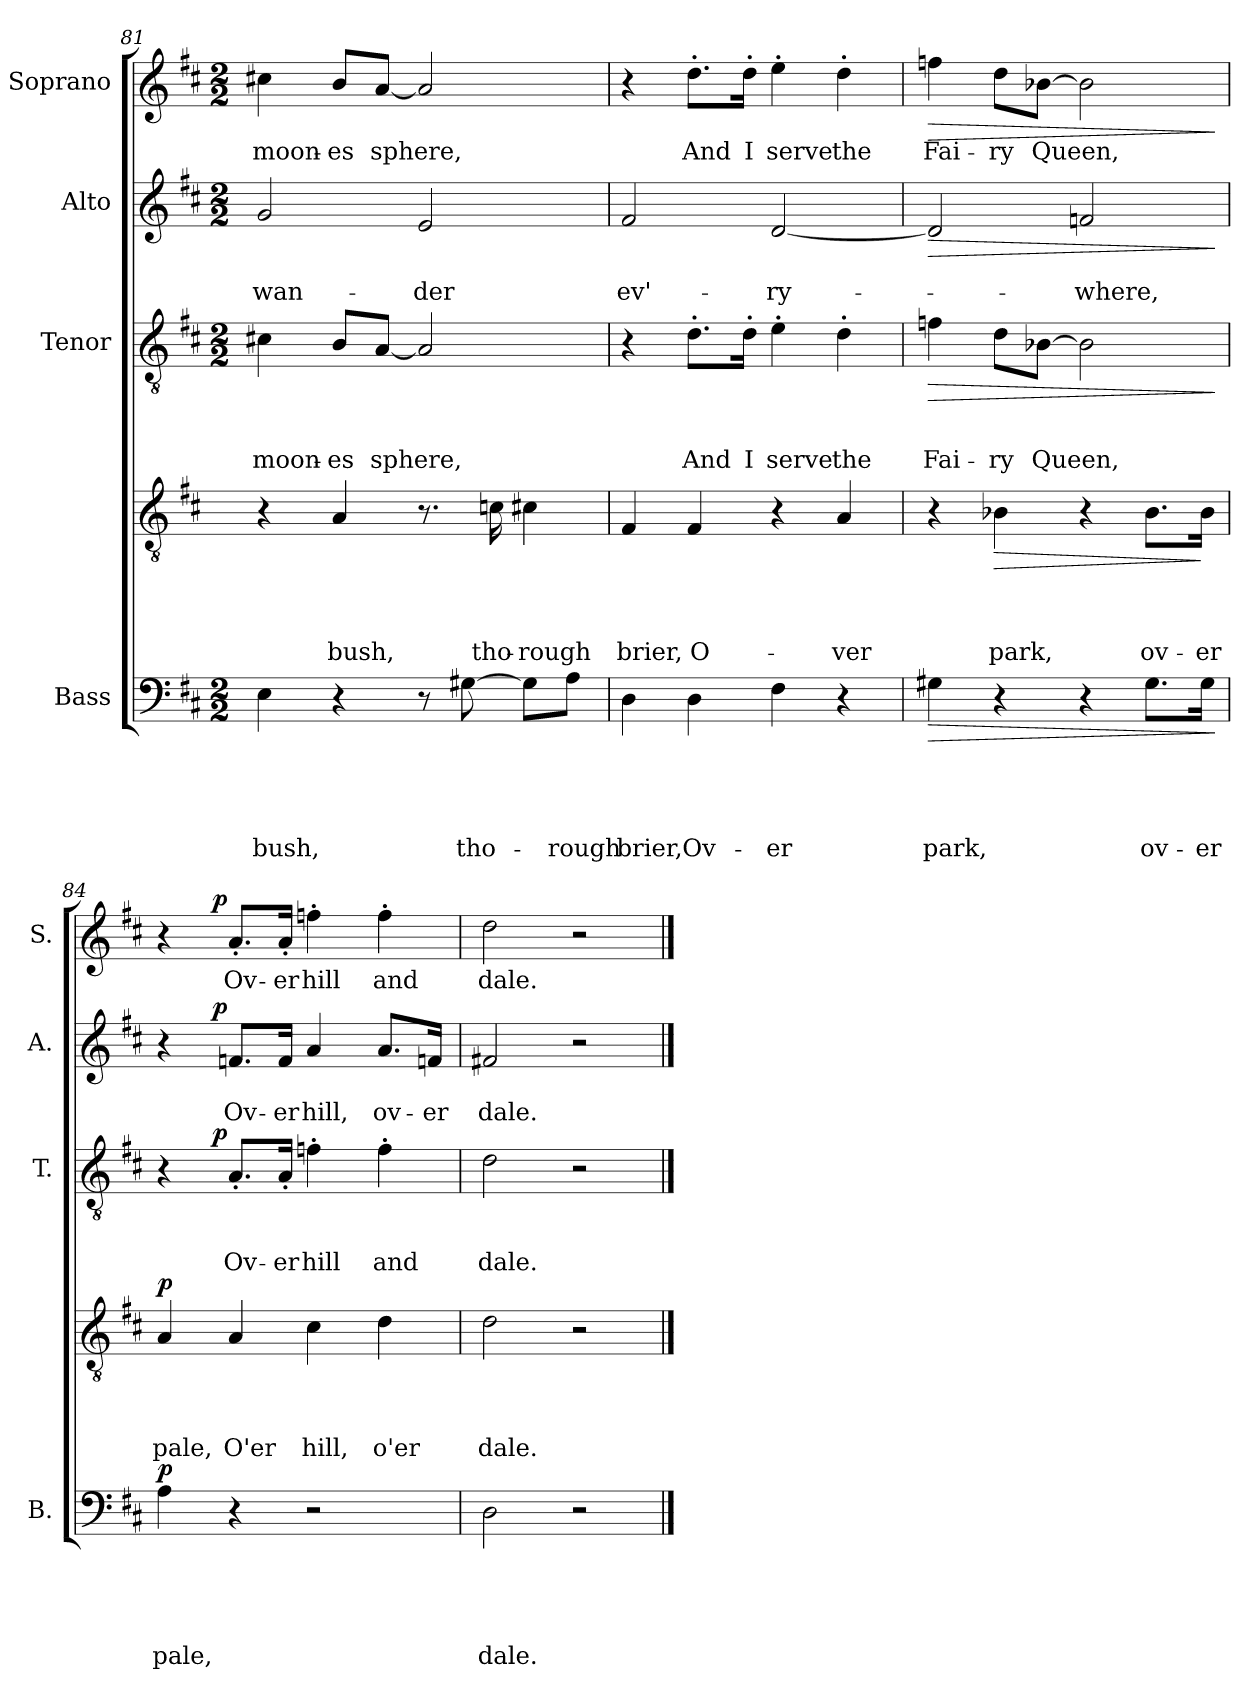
**kern	**text	**text	**text	**text	**text	**dynam	**kern	**text	**text	**text	**text	**dynam	**kern	**text	**text	**text	**dynam	**kern	**text	**text	**dynam	**kern	**text	**dynam
*part5	*part5	*part5	*part5	*part5	*part5	*part5	*part4	*part4	*part4	*part4	*part4	*part4	*part3	*part3	*part3	*part3	*part3	*part2	*part2	*part2	*part2	*part1	*part1	*part1
*staff5	*staff5	*staff5	*staff5	*staff5	*staff5	*staff5	*staff4	*staff4	*staff4	*staff4	*staff4	*staff4	*staff3	*staff3	*staff3	*staff3	*staff3	*staff2	*staff2	*staff2	*staff2	*staff1	*staff1	*staff1
*I"Bass	*	*	*	*	*	*	*	*	*	*	*	*	*I"Tenor	*	*	*	*	*I"Alto	*	*	*	*I"Soprano	*	*
*I'B.	*	*	*	*	*	*	*	*	*	*	*	*	*I'T.	*	*	*	*	*I'A.	*	*	*	*I'S.	*	*
*clefF4	*	*	*	*	*	*	*clefGv2	*	*	*	*	*	*clefGv2	*	*	*	*	*clefG2	*	*	*	*clefG2	*	*
*k[f#c#]	*	*	*	*	*	*	*k[f#c#]	*	*	*	*	*	*k[f#c#]	*	*	*	*	*k[f#c#]	*	*	*	*k[f#c#]	*	*
*D:	*	*	*	*	*	*	*D:	*	*	*	*	*	*D:	*	*	*	*	*D:	*	*	*	*D:	*	*
*M2/2	*	*	*	*	*	*	*	*	*	*	*	*	*M2/2	*	*	*	*	*M2/2	*	*	*	*M2/2	*	*
=81	=81	=81	=81	=81	=81	=81	=81	=81	=81	=81	=81	=81	=81	=81	=81	=81	=81	=81	=81	=81	=81	=81	=81	=81
!	!	!	!	!	!LO:LY:b	!	!	!	!	!	!	!	!	!	!	!LO:LY:b	!	!	!	!LO:LY:b	!	!	!LO:LY:b	!
4E\	.	.	.	.	bush,	.	4r	.	.	.	.	.	4c#X\	.	.	moon-	.	2g/	.	wan-	.	4cc#X\	moon-	.
!	!	!	!	!	!	!	!	!	!	!	!LO:LY:b	!	!	!	!	!LO:LY:b	!	!	!	!	!	!	!LO:LY:b	!
4r	.	.	.	.	.	.	4A/	.	.	.	bush,	.	8B/L	.	.	-es	.	.	.	.	.	8b/L	-es	.
!	!	!	!	!	!	!	!	!	!	!	!	!	!	!	!	!LO:LY:b	!	!	!	!	!	!	!LO:LY:b	!
.	.	.	.	.	.	.	.	.	.	.	.	.	[<8A/J	.	.	sphere,	.	.	.	.	.	[<8a/J	sphere,	.
!	!	!	!	!	!	!	!	!	!	!	!	!	!	!	!	!	!	!	!	!LO:LY:b	!	!	!	!
8r	.	.	.	.	.	.	8.r	.	.	.	.	.	2A/]	.	.	.	.	2e/	.	-der	.	2a/]	.	.
!	!	!	!	!	!LO:LY:b	!	!	!	!	!	!	!	!	!	!	!	!	!	!	!	!	!	!	!
[>8G#X\	.	.	.	.	tho-	.	.	.	.	.	.	.	.	.	.	.	.	.	.	.	.	.	.	.
!	!	!	!	!	!	!	!	!	!	!	!LO:LY:b	!	!	!	!	!	!	!	!	!	!	!	!	!
.	.	.	.	.	.	.	16cn\	.	.	.	tho-	.	.	.	.	.	.	.	.	.	.	.	.	.
!	!	!	!	!	!	!	!	!	!	!	!LO:LY:b	!	!	!	!	!	!	!	!	!	!	!	!	!
8G#\L]	.	.	.	.	.	.	4c#X\	.	.	.	-rough	.	.	.	.	.	.	.	.	.	.	.	.	.
!	!	!	!	!	!LO:LY:b	!	!	!	!	!	!	!	!	!	!	!	!	!	!	!	!	!	!	!
8A\J	.	.	.	.	-rough	.	.	.	.	.	.	.	.	.	.	.	.	.	.	.	.	.	.	.
!!LO:LB:g=z
=82	=82	=82	=82	=82	=82	=82	=82	=82	=82	=82	=82	=82	=82	=82	=82	=82	=82	=82	=82	=82	=82	=82	=82	=82
!	!	!	!	!	!LO:LY:b	!	!	!	!	!	!LO:LY:b	!	!	!	!	!	!	!	!	!LO:LY:b	!	!	!	!
4D\	.	.	.	.	brier,	.	4F#/	.	.	.	brier,	.	4r	.	.	.	.	2f#/	.	ev'-	.	4r	.	.
!	!	!	!	!	!LO:LY:b	!	!	!	!	!	!LO:LY:b	!	!	!	!	!LO:LY:b	!	!	!	!	!	!	!LO:LY:b	!
4D\	.	.	.	.	Ov-	.	4F#/	.	.	.	O-	.	8.d'>\L	.	.	And	.	.	.	.	.	8.dd'>\L	And	.
!	!	!	!	!	!	!	!	!	!	!	!	!	!	!	!	!LO:LY:b	!	!	!	!	!	!	!LO:LY:b	!
.	.	.	.	.	.	.	.	.	.	.	.	.	16d'>\Jk	.	.	I	.	.	.	.	.	16dd'>\Jk	I	.
!	!	!	!	!	!LO:LY:b	!	!	!	!	!	!	!	!	!	!	!LO:LY:b	!	!	!	!LO:LY:b	!	!	!LO:LY:b	!
4F#\	.	.	.	.	-er	.	4r	.	.	.	.	.	4e'>\	.	.	serve	.	[<2d/	.	-ry-	.	4ee'>\	serve	.
!	!	!	!	!	!	!	!	!	!	!	!LO:LY:b	!	!	!	!	!LO:LY:b	!	!	!	!	!	!	!LO:LY:b	!
4r	.	.	.	.	.	.	4A/	.	.	.	-ver	.	4d'>\	.	.	the	.	.	.	.	.	4dd'>\	the	.
=83	=83	=83	=83	=83	=83	=83	=83	=83	=83	=83	=83	=83	=83	=83	=83	=83	=83	=83	=83	=83	=83	=83	=83	=83
!	!	!	!	!	!LO:LY:b	!LO:HP:b	!	!	!	!	!	!	!	!	!	!LO:LY:b	!LO:HP:b	!	!	!	!LO:HP:b	!	!LO:LY:b	!LO:HP:b
4G#X\	.	.	.	.	park,	>	4r	.	.	.	.	.	4fn\	.	.	Fai-	>	2d/]	.	.	>	4ffn\	Fai-	>
!	!	!	!	!	!	!	!	!	!	!	!LO:LY:b	!LO:HP:b	!	!	!	!LO:LY:b	!	!	!	!	!	!	!LO:LY:b	!
4r	.	.	.	.	.	.	4B-X\	.	.	.	park,	>	8d\L	.	.	-ry	.	.	.	.	.	8dd\L	-ry	.
!	!	!	!	!	!	!	!	!	!	!	!	!	!	!	!	!LO:LY:b	!	!	!	!	!	!	!LO:LY:b	!
.	.	.	.	.	.	.	.	.	.	.	.	.	[>8B-X\J	.	.	Queen,	.	.	.	.	.	[>8b-X\J	Queen,	.
!	!	!	!	!	!	!	!	!	!	!	!	!	!	!	!	!	!	!	!	!LO:LY:b	!	!	!	!
4r	.	.	.	.	.	.	4r	.	.	.	.	.	2B-\]	.	.	.	.	2fn/	.	-where,	.	2b-\]	.	.
!	!	!	!	!	!LO:LY:b	!	!	!	!	!	!LO:LY:b	!	!	!	!	!	!	!	!	!	!	!	!	!
8.G#\L	.	.	.	.	ov-	.	8.B-\L	.	.	.	ov-	.	.	.	.	.	.	.	.	.	.	.	.	.
!	!	!	!	!	!LO:LY:b	!	!	!	!	!	!LO:LY:b	!	!	!	!	!	!	!	!	!	!	!	!	!
16G#\Jk	.	.	.	.	-er	.	16B-\Jk	.	.	.	-er	]	.	.	.	.	.	.	.	.	.	.	.	.
.	.	.	.	.	.	]	.	.	.	.	.	.	.	.	.	.	]	.	.	.	]	.	.	]
=84	=84	=84	=84	=84	=84	=84	=84	=84	=84	=84	=84	=84	=84	=84	=84	=84	=84	=84	=84	=84	=84	=84	=84	=84
!	!	!	!	!	!LO:LY:b	!LO:DY:a	!	!	!	!	!LO:LY:b	!LO:DY:a	!	!	!	!	!	!	!	!	!	!	!	!
*	*	*	*	*	*	*	*	*	*	*	*	*	*^	*	*	*	*	*^	*	*	*	*^	*	*
4A\	.	.	.	.	pale,	p	4A/	.	.	.	pale,	p	4r	8..ryy	.	.	.	.	4r	8..ryy	.	.	.	4r	8..ryy	.	.
!	!	!	!	!	!	!	!	!	!	!	!	!	!	!	!	!	!	!LO:DY:a	!	!	!	!	!LO:DY:a	!	!	!	!LO:DY:a
.	.	.	.	.	.	.	.	.	.	.	.	.	.	2ryy	.	.	.	p	.	2ryy	.	.	p	.	2ryy	.	p
!	!	!	!	!	!	!	!	!	!	!	!LO:LY:b	!	!	!	!	!	!LO:LY:b	!	!	!	!	!LO:LY:b	!	!	!	!LO:LY:b	!
4r	.	.	.	.	.	.	4A/	.	.	.	O'er	.	8.A'</L	.	.	.	Ov-	.	8.fn/L	.	.	Ov-	.	8.a'</L	.	Ov-	.
!	!	!	!	!	!	!	!	!	!	!	!	!	!	!	!	!	!LO:LY:b	!	!	!	!	!LO:LY:b	!	!	!	!LO:LY:b	!
.	.	.	.	.	.	.	.	.	.	.	.	.	16A'</Jk	.	.	.	-er	.	16f/Jk	.	.	-er	.	16a'</Jk	.	-er	.
!	!	!	!	!	!	!	!	!	!	!	!LO:LY:b	!	!	!	!	!	!LO:LY:b	!	!	!	!	!LO:LY:b	!	!	!	!LO:LY:b	!
2r	.	.	.	.	.	.	4c#\	.	.	.	hill,	.	4fn'>\	.	.	.	hill	.	4a/	.	.	hill,	.	4ffn'>\	.	hill	.
.	.	.	.	.	.	.	.	.	.	.	.	.	.	4ryy	.	.	.	.	.	4ryy	.	.	.	.	4ryy	.	.
!	!	!	!	!	!	!	!	!	!	!	!LO:LY:b	!	!	!	!	!	!LO:LY:b	!	!	!	!	!LO:LY:b	!	!	!	!LO:LY:b	!
.	.	.	.	.	.	.	4d\	.	.	.	o'er	.	4f'>\	.	.	.	and	.	8.a/L	.	.	ov-	.	4ff'>\	.	and	.
!	!	!	!	!	!	!	!	!	!	!	!	!	!	!	!	!	!	!	!	!	!	!LO:LY:b	!	!	!	!	!
.	.	.	.	.	.	.	.	.	.	.	.	.	.	.	.	.	.	.	16fn/Jk	.	.	-er	.	.	.	.	.
.	.	.	.	.	.	.	.	.	.	.	.	.	.	32ryy	.	.	.	.	.	32ryy	.	.	.	.	32ryy	.	.
=85	=85	=85	=85	=85	=85	=85	=85	=85	=85	=85	=85	=85	=85	=85	=85	=85	=85	=85	=85	=85	=85	=85	=85	=85	=85	=85	=85
!	!	!	!	!	!LO:LY:b	!	!	!	!	!	!LO:LY:b	!	!	!	!	!	!LO:LY:b	!	!	!	!	!LO:LY:b	!	!	!	!LO:LY:b	!
*	*	*	*	*	*	*	*	*	*	*	*	*	*v	*v	*	*	*	*	*	*	*	*	*	*v	*v	*	*
*	*	*	*	*	*	*	*	*	*	*	*	*	*	*	*	*	*	*v	*v	*	*	*	*	*	*
2D\	.	.	.	.	dale.	.	2d\	.	.	.	dale.	.	2d\	.	.	dale.	.	2f#X/	.	dale.	.	2dd\	dale.	.
2r	.	.	.	.	.	.	2r	.	.	.	.	.	2r	.	.	.	.	2r	.	.	.	2r	.	.
==	==	==	==	==	==	==	==	==	==	==	==	==	==	==	==	==	==	==	==	==	==	==	==	==
*-	*-	*-	*-	*-	*-	*-	*-	*-	*-	*-	*-	*-	*-	*-	*-	*-	*-	*-	*-	*-	*-	*-	*-	*-
